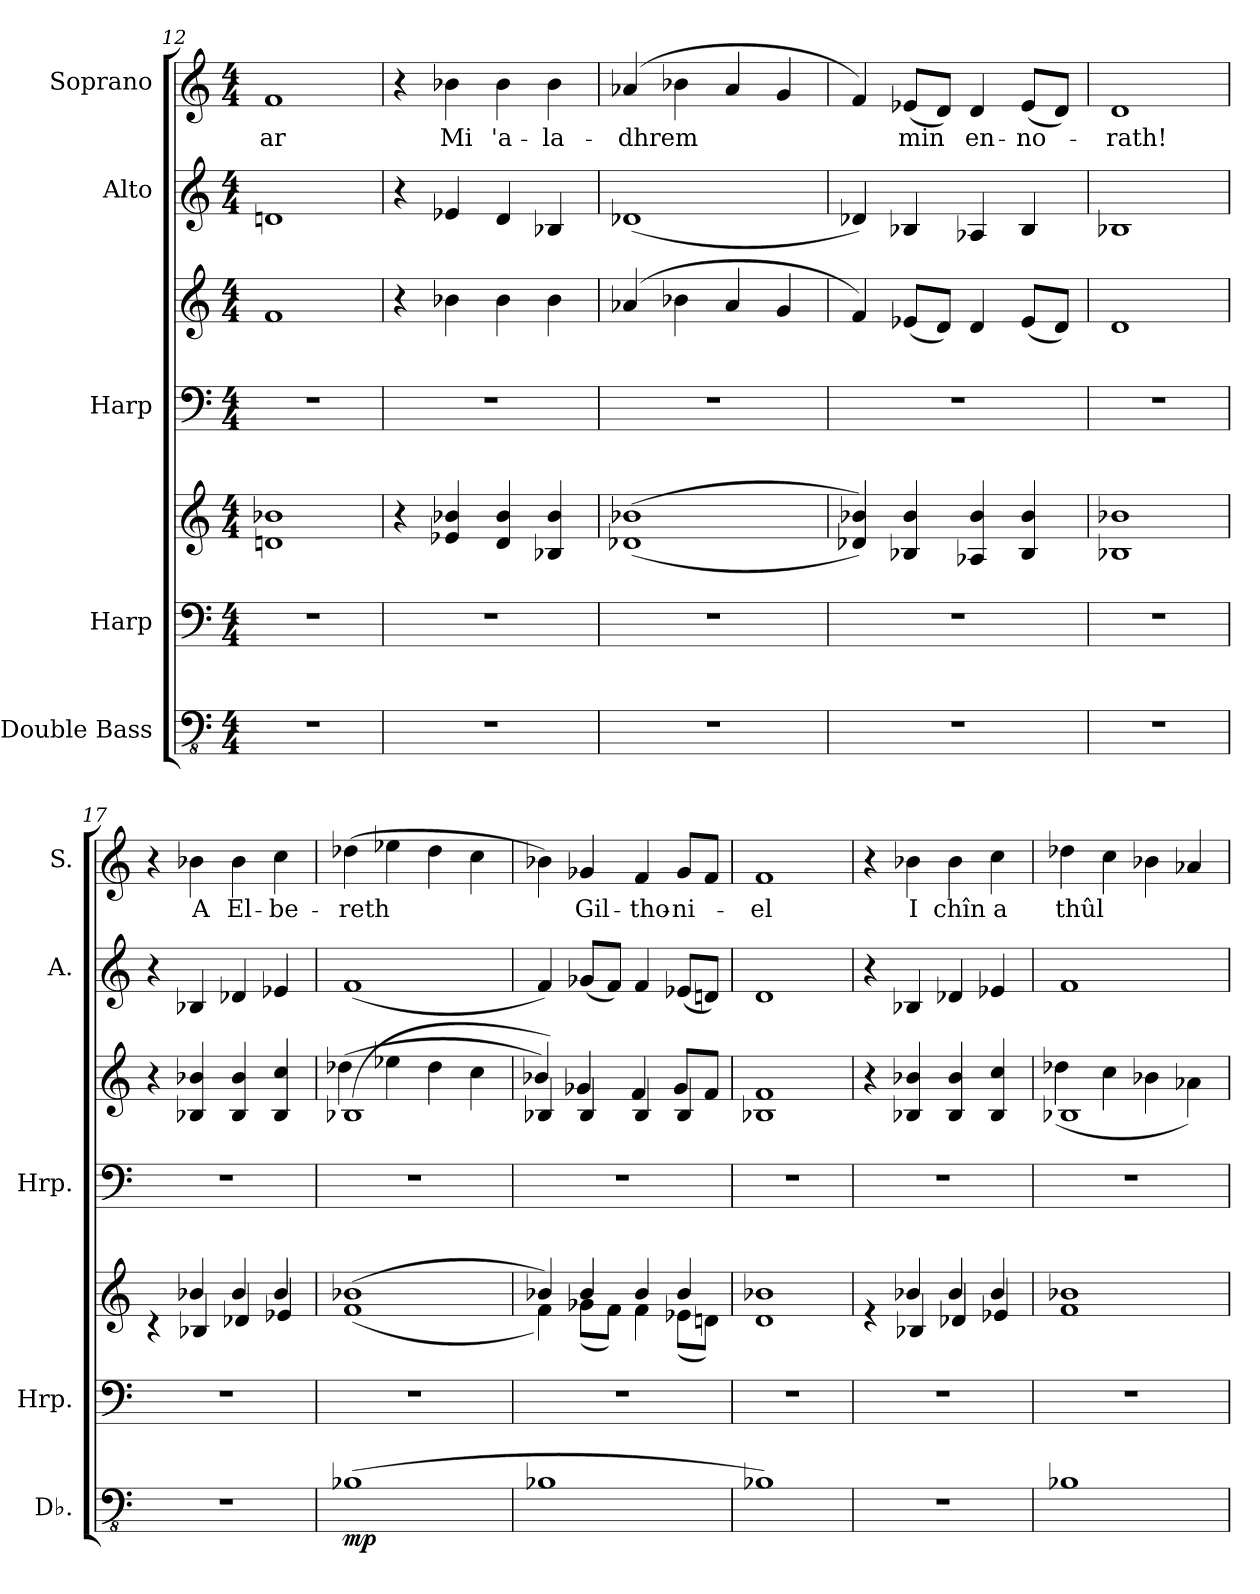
**kern	**dynam	**kern	**kern	**kern	**kern	**kern	**kern	**text
*part5	*part5	*part4	*part4	*part3	*part3	*part2	*part1	*part1
*staff7	*staff7	*staff6	*staff5	*staff4	*staff3	*staff2	*staff1	*staff1
*I"Double Bass	*	*I"Harp	*	*I"Harp	*	*I"Alto	*I"Soprano	*
*I'Db.	*	*I'Hrp.	*	*I'Hrp.	*	*I'A.	*I'S.	*
*clefFv4	*	*clefF4	*clefG2	*clefF4	*clefG2	*clefG2	*clefG2	*
*ITrd7c12	*	*	*	*	*	*	*	*
*k[]	*	*k[]	*k[]	*k[]	*k[]	*k[]	*k[]	*
*M4/4	*	*M4/4	*M4/4	*M4/4	*M4/4	*M4/4	*M4/4	*
=12	=12	=12	=12	=12	=12	=12	=12	=12
1r	.	1r	1dn 1b-X	1r	1f	1dn	1f	-ar
=13	=13	=13	=13	=13	=13	=13	=13	=13
1r	.	1r	4r	1r	4r	4r	4r	.
.	.	.	4e-X/ 4b-X/	.	4b-X\	4e-X/	4b-X\	Mi
.	.	.	4d/ 4b-/	.	4b-\	4d/	4b-\	'a-
.	.	.	4B-X/ 4b-/	.	4b-\	4B-X/	4b-\	-la-
!!LO:PB:g=z
=14	=14	=14	=14	=14	=14	=14	=14	=14
1r	.	1r	((1d-X 1b-X	1r	(4a-X/	(1d-X	(4a-X/	-dhrem
.	.	.	.	.	4b-X\	.	4b-X\	.
.	.	.	.	.	4a-/	.	4a-/	.
.	.	.	.	.	4g/	.	4g/	.
=15	=15	=15	=15	=15	=15	=15	=15	=15
1r	.	1r	4d-X/ 4b-X/))	1r	4f/)	4d-X/)	4f/)	.
.	.	.	4B-X/ 4b-/	.	(8e-X/L	4B-X/	(8e-X/L	min
.	.	.	.	.	8d/J)	.	8d/J)	.
.	.	.	4A-X/ 4b-/	.	4d/	4A-X/	4d/	en-
.	.	.	4B-/ 4b-/	.	(8e-/L	4B-/	(8e-/L	-no-
.	.	.	.	.	8d/J)	.	8d/J)	.
=16	=16	=16	=16	=16	=16	=16	=16	=16
1r	.	1r	1B-X 1b-X	1r	1d	1B-X	1d	-rath!
=17	=17	=17	=17	=17	=17	=17	=17	=17
*	*	*	*^	*	*	*	*	*
1r	.	1r	4rc	4ryy	1r	4r	4r	4r	.
.	.	.	4b-X/	4B-X/	.	4B-X/ 4b-X/	4B-X/	4b-X\	A
.	.	.	4b-/	4d-X/	.	4B-/ 4b-/	4d-X/	4b-\	El-
.	.	.	4b-/	4e-X/	.	4B-/ 4cc/	4e-X/	4cc\	-be-
=18	=18	=18	=18	=18	=18	=18	=18	=18	=18
*	*	*	*	*	*	*^	*	*	*
!	!LO:DY:b	!	!	!	!	!	!	!	!	!
(1BBB-X	mp	1r	(1b-X	(1f	1r	(1B-X	(4dd-X\	(1f	(4dd-X\	-reth
.	.	.	.	.	.	.	4ee-X\	.	4ee-X\	.
.	.	.	.	.	.	.	4dd-\	.	4dd-\	.
.	.	.	.	.	.	.	4cc\	.	4cc\	.
!!LO:PB:g=z
=19	=19	=19	=19	=19	=19	=19	=19	=19	=19	=19
1BBB-X	.	1r	4b-X/)	4f\)	1r	4B-X/)	4b-X/)	4f/)	4b-X\)	.
.	.	.	4b-/	(8g-X\L	.	4B-/	4g-X/	(8g-X/L	4g-X/	Gil-
.	.	.	.	8f\J)	.	.	.	8f/J)	.	.
.	.	.	4b-/	4f\	.	4B-/	4f/	4f/	4f/	-tho-
.	.	.	4b-/	(8e-X\L	.	4B-/	8g-/L	(8e-X/L	8g-/L	-ni-
.	.	.	.	8dn\J)	.	.	8f/J	8dn/J)	8f/J	.
*	*	*	*	*	*	*v	*v	*	*	*
=20	=20	=20	=20	=20	=20	=20	=20	=20	=20
1BBB-X)	.	1r	1b-X	1d	1r	1B-X 1f	1d	1f	-el
=21	=21	=21	=21	=21	=21	=21	=21	=21	=21
1r	.	1r	4re	4ryy	1r	4r	4r	4r	.
.	.	.	4b-X/	4B-X/	.	4B-X/ 4b-X/	4B-X/	4b-X\	I
.	.	.	4b-/	4d-X/	.	4B-/ 4b-/	4d-X/	4b-\	chîn
.	.	.	4b-/	4e-X/	.	4B-/ 4cc/	4e-X/	4cc\	a
=22	=22	=22	=22	=22	=22	=22	=22	=22	=22
*	*	*	*	*	*	*^	*	*	*
1BBB-X	.	1r	1b-X	1f	1r	1B-X	(4dd-X\	1f	4dd-X\	thûl
.	.	.	.	.	.	.	4cc\	.	4cc\	.
.	.	.	.	.	.	.	4b-X\	.	4b-X\	.
.	.	.	.	.	.	.	4a-X\)	.	4a-X/	.
*	*	*	*v	*v	*	*v	*v	*	*	*
=	=	=	=	=	=	=	=	=
*-	*-	*-	*-	*-	*-	*-	*-	*-
